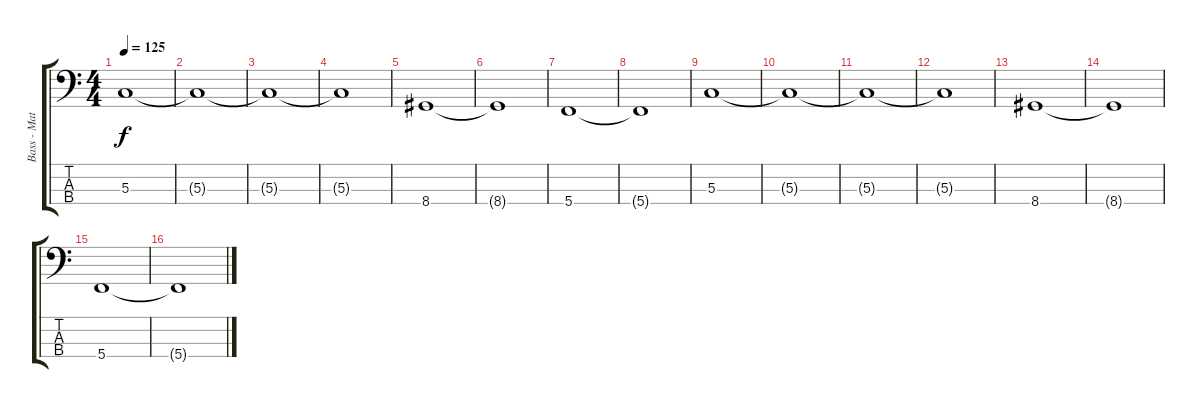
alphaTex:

\track ("Bass - Matt Kean" "Bass - Mat") {instrument electricbasspick}
\staff {score tabs}
\tuning (F2 C2 G1 C1) {hide}
\ts (4 4)
\tempo 125
\clef f4
\ks c
5.3.1{dy f} |
5.3{t}.1 |
5.3{t}.1 |
5.3{t}.1 |
8.4.1 |
8.4{t}.1 |
5.4.1 |
5.4{t}.1 |
5.3.1 |
5.3{t}.1 |
5.3{t}.1 |
5.3{t}.1 |
8.4.1 |
8.4{t}.1 |
5.4.1 |
5.4{t}.1
